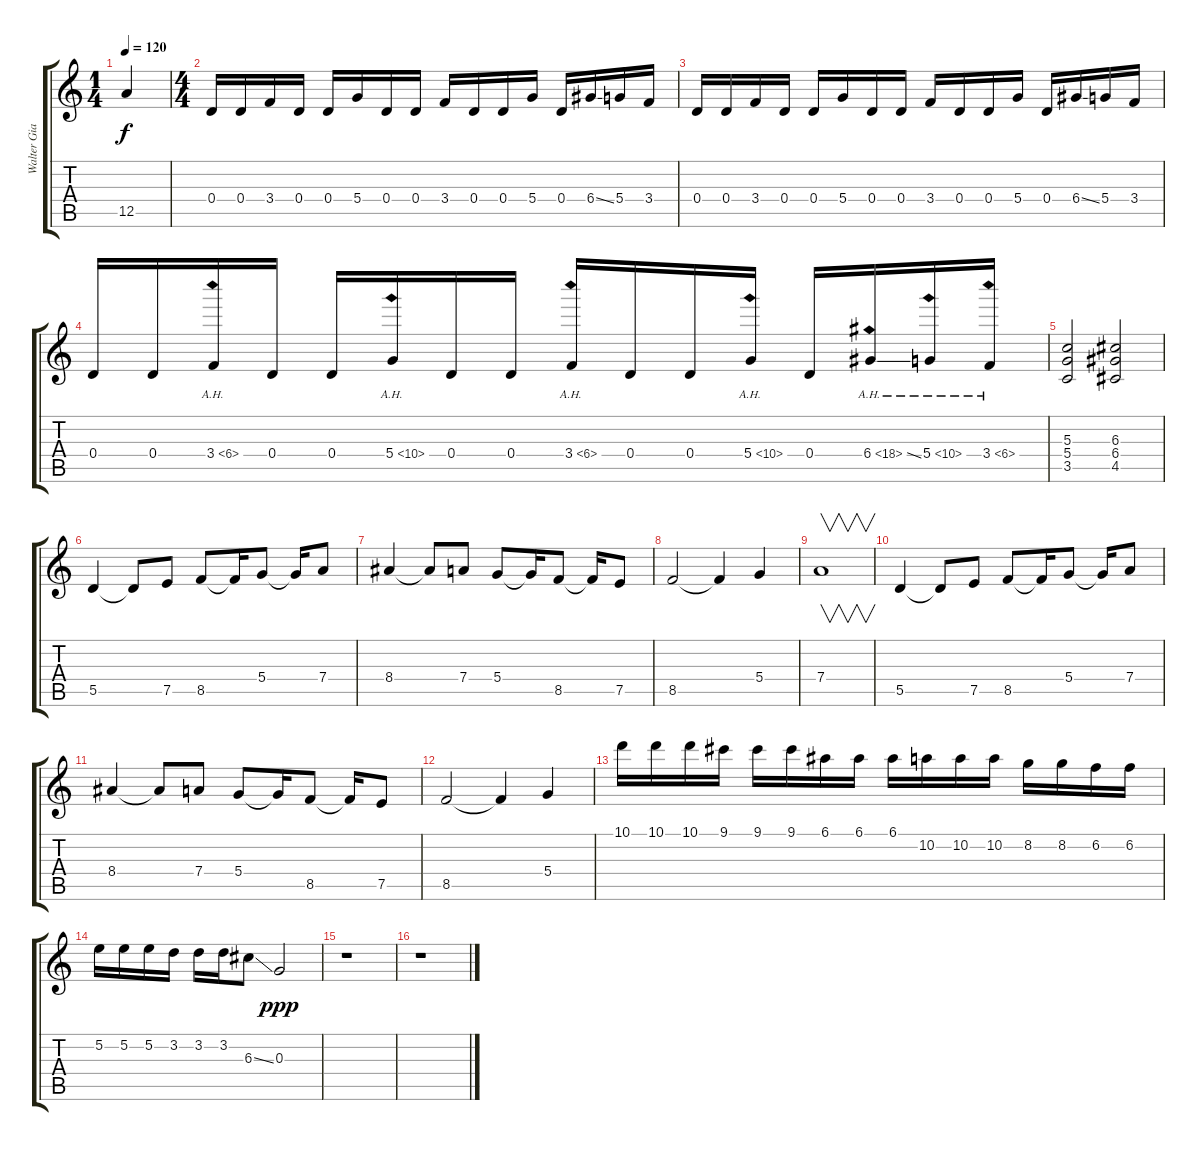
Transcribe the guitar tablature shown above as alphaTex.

\track ("Walter Giardino (Solos)" "Walter Gia") {instrument overdrivenguitar}
\staff {score tabs}
\tuning (E4 B3 G3 D3 A2 E2) {hide}
\ts (1 4)
\tempo 120
\clef g2
\ks c
12.5.4{dy f instrument overdrivenguitar} |
\ts (4 4)
0.4.16 0.4.16 3.4.16 0.4.16 0.4.16 5.4.16 0.4.16 0.4.16 3.4.16 0.4.16 0.4.16 5.4.16 0.4.16 6.4{ss}.16 5.4.16 3.4.16 |
0.4.16 0.4.16 3.4.16 0.4.16 0.4.16 5.4.16 0.4.16 0.4.16 3.4.16 0.4.16 0.4.16 5.4.16 0.4.16 6.4{ss}.16 5.4.16 3.4.16 |
0.4.16 0.4.16 3.4{ah 3}.16 0.4.16 0.4.16 5.4{ah 5}.16 0.4.16 0.4.16 3.4{ah 3}.16 0.4.16 0.4.16 5.4{ah 5}.16 0.4.16 6.4{ah 12 ss}.16 5.4{ah 5}.16 3.4{ah 3}.16 |
(5.3 5.4 3.5).2 (6.3 6.4 4.5).2 |
5.5.4 5.5{t}.8 7.5.8 8.5.8 8.5{t}.16 5.4.8 5.4{t}.16 7.4.8 |
8.4.4 8.4{t}.8 7.4.8 5.4.8 5.4{t}.16 8.5.8 8.5{t}.16 7.5.8 |
8.5.2 8.5{t}.4 5.4.4 |
7.4.1{v} |
5.5.4 5.5{t}.8 7.5.8 8.5.8 8.5{t}.16 5.4.8 5.4{t}.16 7.4.8 |
8.4.4 8.4{t}.8 7.4.8 5.4.8 5.4{t}.16 8.5.8 8.5{t}.16 7.5.8 |
8.5.2 8.5{t}.4 5.4.4 |
10.1.16 10.1.16 10.1.16 9.1.16 9.1.16 9.1.16 6.1.16 6.1.16 6.1.16 10.2.16 10.2.16 10.2.16 8.2.16 8.2.16 6.2.16 6.2.16 |
5.2.16 5.2.16 5.2.16 3.2.16 3.2.16 3.2.16 6.3{ss}.8 0.3.2{dy ppp} |
r.1 |
r.1
